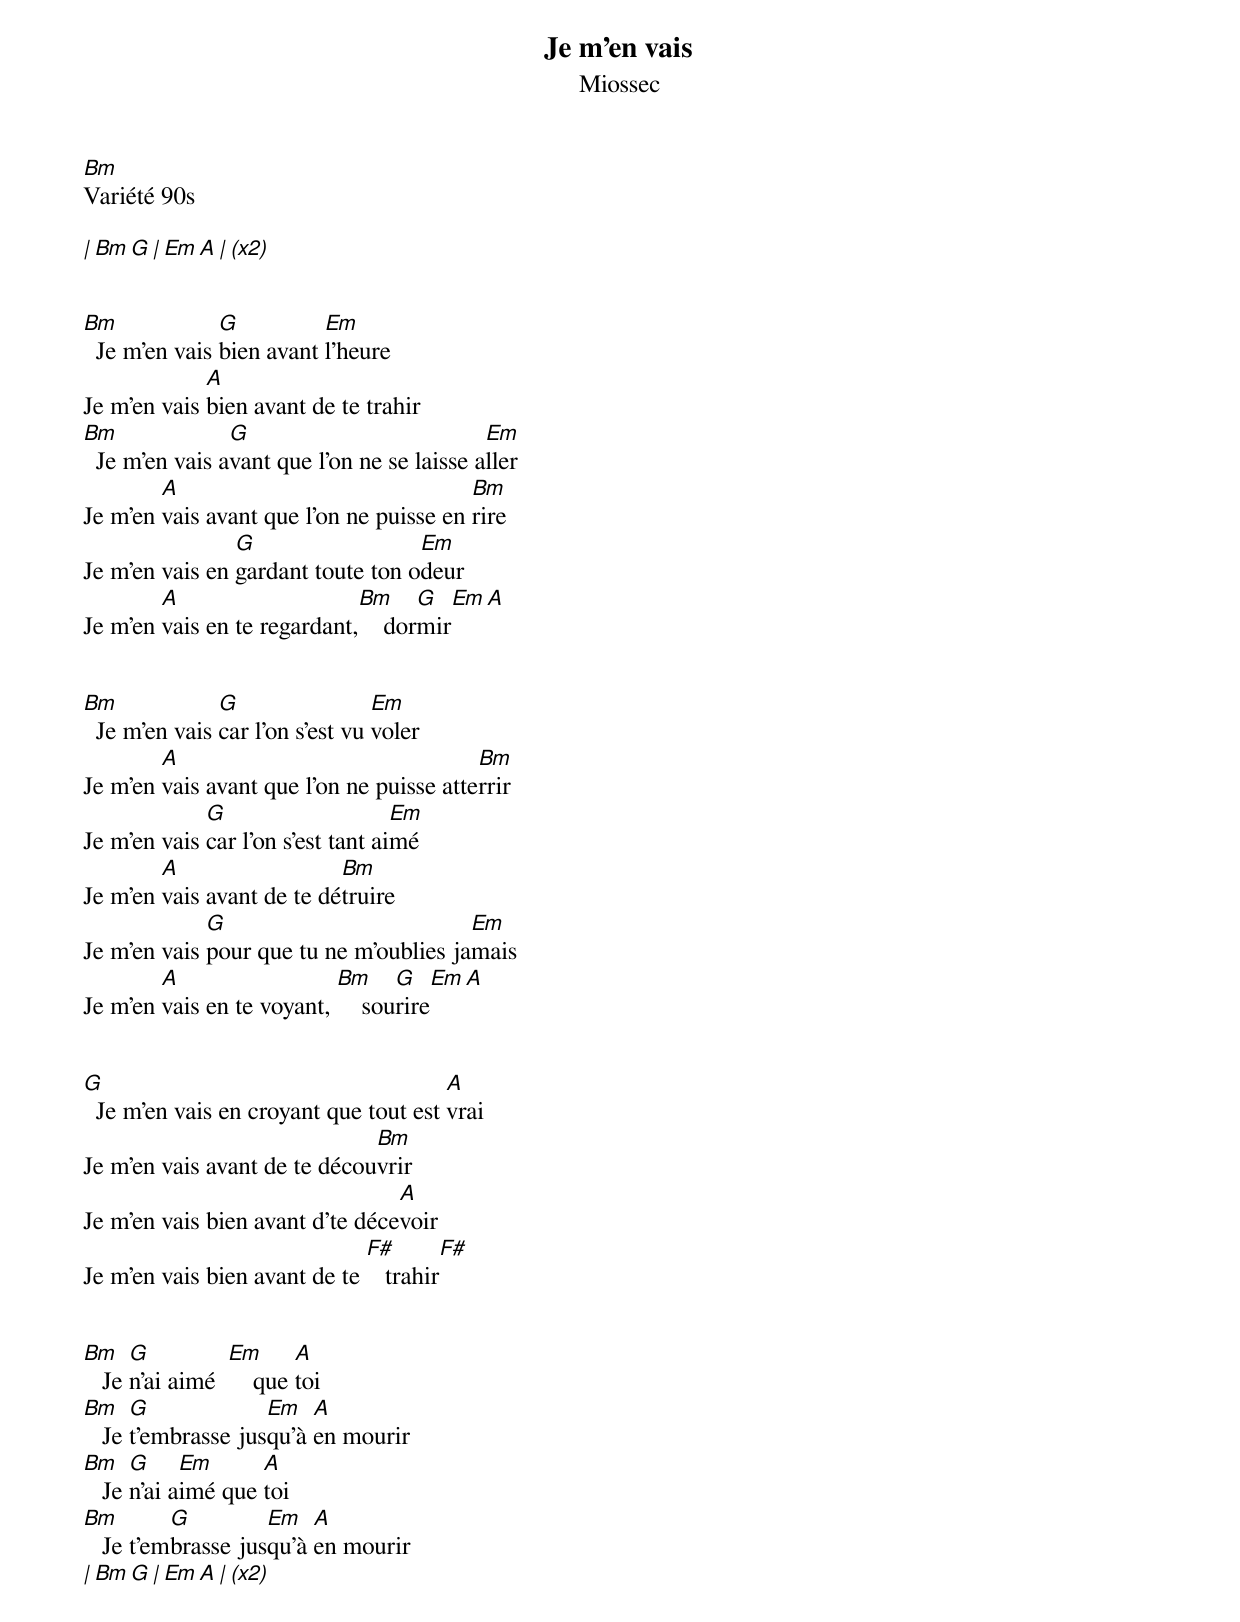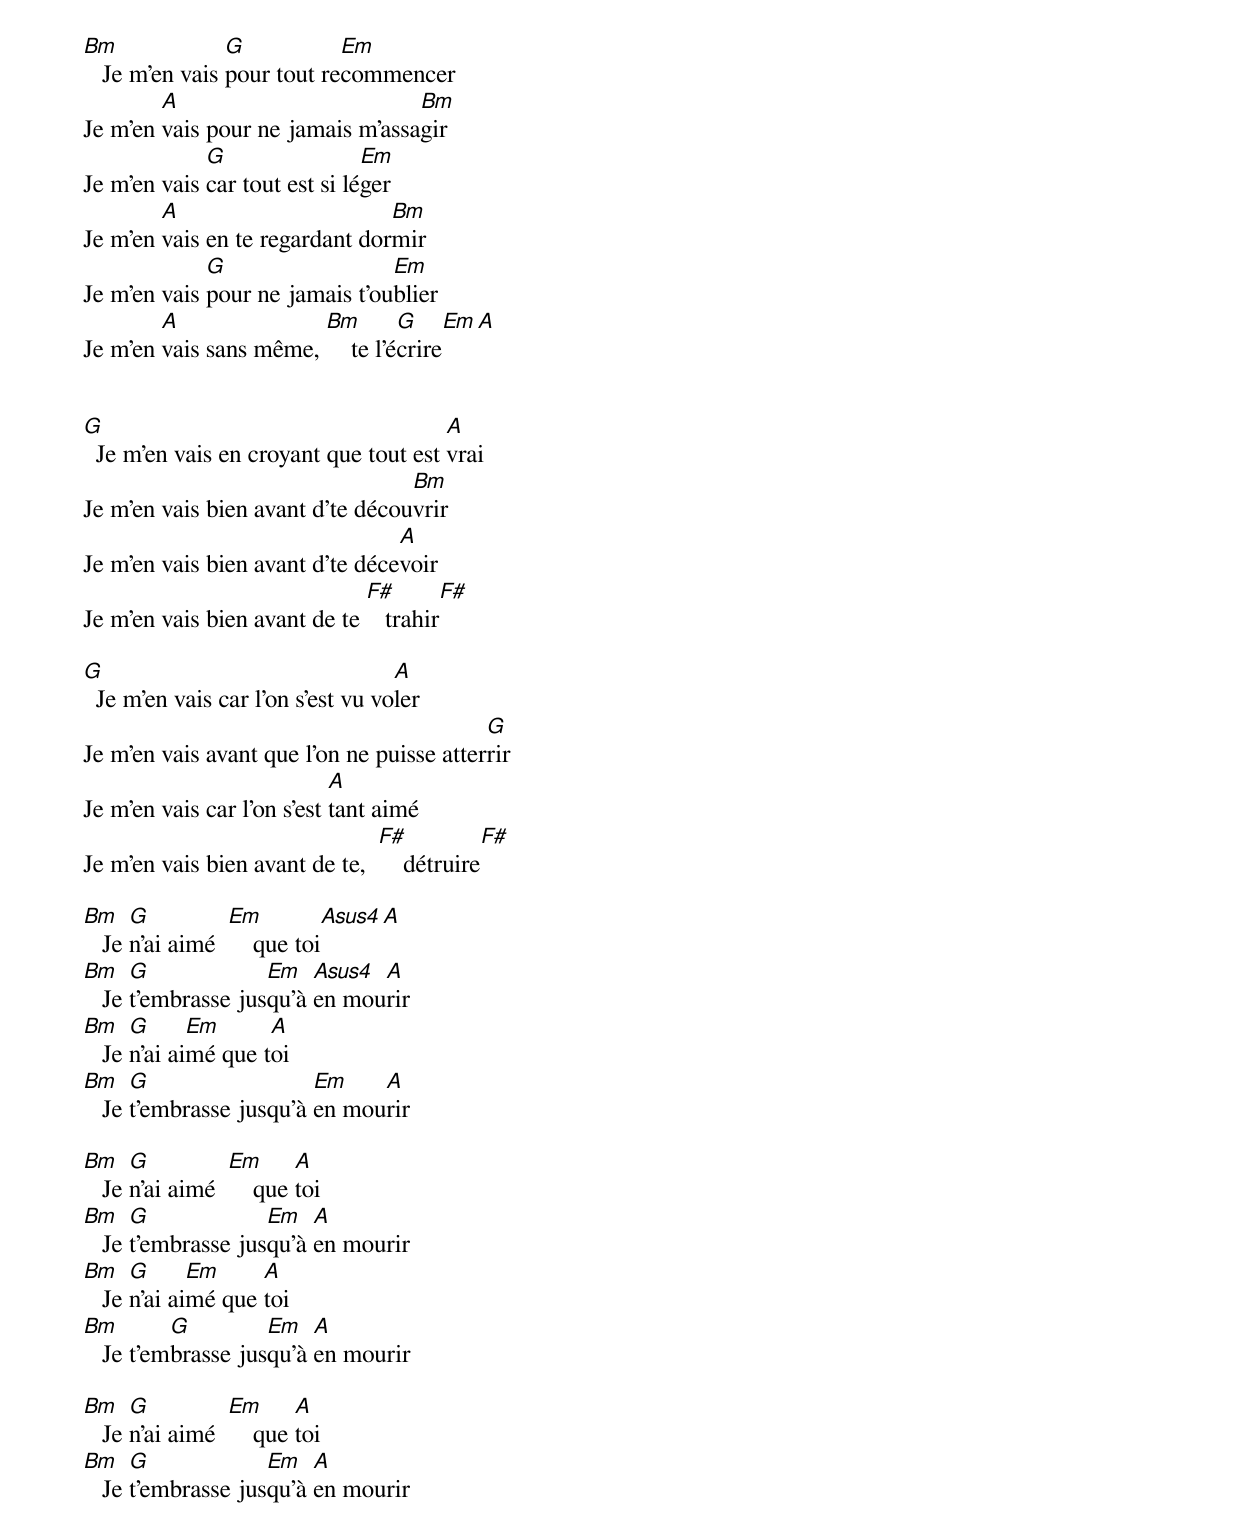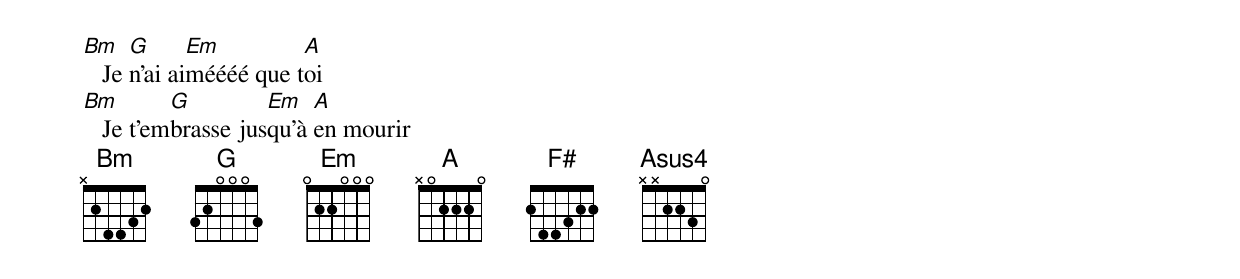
Je m'en vais
Miossec
Bm
Variété 90s

| Bm   G   | Em    A   | (x2)


Bm             G          Em
  Je m'en vais bien avant l'heure
             A
Je m'en vais bien avant de te trahir
Bm              G                           Em
  Je m'en vais avant que l'on ne se laisse aller
        A                                Bm
Je m'en vais avant que l'on ne puisse en rire
                G                  Em
Je m'en vais en gardant toute ton odeur
        A                    Bm     G   Em A
Je m'en vais en te regardant,    dormir


Bm             G                 Em
  Je m'en vais car l'on s'est vu voler
        A                                 Bm
Je m'en vais avant que l'on ne puisse atterrir
             G                     Em
Je m'en vais car l'on s'est tant aimé
        A                  Bm
Je m'en vais avant de te détruire
             G                          Em
Je m'en vais pour que tu ne m'oublies jamais
        A                  Bm     G    Em  A
Je m'en vais en te voyant,     sourire


G                                      A
  Je m'en vais en croyant que tout est vrai
                              Bm
Je m'en vais avant de te découvrir
                                 A
Je m'en vais bien avant d'te décevoir
                              F#         F#
Je m'en vais bien avant de te    trahir


Bm    G          Em      A
   Je n'ai aimé      que toi
Bm    G             Em   A
   Je t'embrasse jusqu'à en mourir
Bm    G     Em      A
   Je n'ai aimé que toi
Bm        G         Em   A
   Je t'embrasse jusqu'à en mourir
| Bm   G   | Em    A   | (x2)


Bm              G           Em
   Je m'en vais pour tout recommencer
        A                         Bm
Je m'en vais pour ne jamais m'assagir
             G                 Em
Je m'en vais car tout est si léger
        A                       Bm
Je m'en vais en te regardant dormir
             G                  Em
Je m'en vais pour ne jamais t'oublier
        A               Bm        G    Em  A
Je m'en vais sans même,     te l'écrire


G                                      A
  Je m'en vais en croyant que tout est vrai
                                  Bm
Je m'en vais bien avant d'te découvrir
                                 A
Je m'en vais bien avant d'te décevoir
                              F#         F#
Je m'en vais bien avant de te    trahir

G                                  A
  Je m'en vais car l'on s'est vu voler
                                           G
Je m'en vais avant que l'on ne puisse atterrir
                            A
Je m'en vais car l'on s'est tant aimé
                                F#          F#
Je m'en vais bien avant de te,      détruire

Bm    G          Em          Asus4  A
   Je n'ai aimé      que toi
Bm    G             Em   Asus4 A
   Je t'embrasse jusqu'à en mourir
Bm    G      Em      A
   Je n'ai aimé que toi
Bm    G                  Em    A
   Je t'embrasse jusqu'à en mourir

Bm    G          Em      A
   Je n'ai aimé      que toi
Bm    G             Em   A
   Je t'embrasse jusqu'à en mourir
Bm    G      Em     A
   Je n'ai aimé que toi
Bm        G         Em   A
   Je t'embrasse jusqu'à en mourir

Bm    G          Em      A
   Je n'ai aimé      que toi
Bm    G             Em   A
   Je t'embrasse jusqu'à en mourir
Bm    G      Em         A
   Je n'ai aiméééé que toi
Bm        G         Em   A
   Je t'embrasse jusqu'à en mourir
